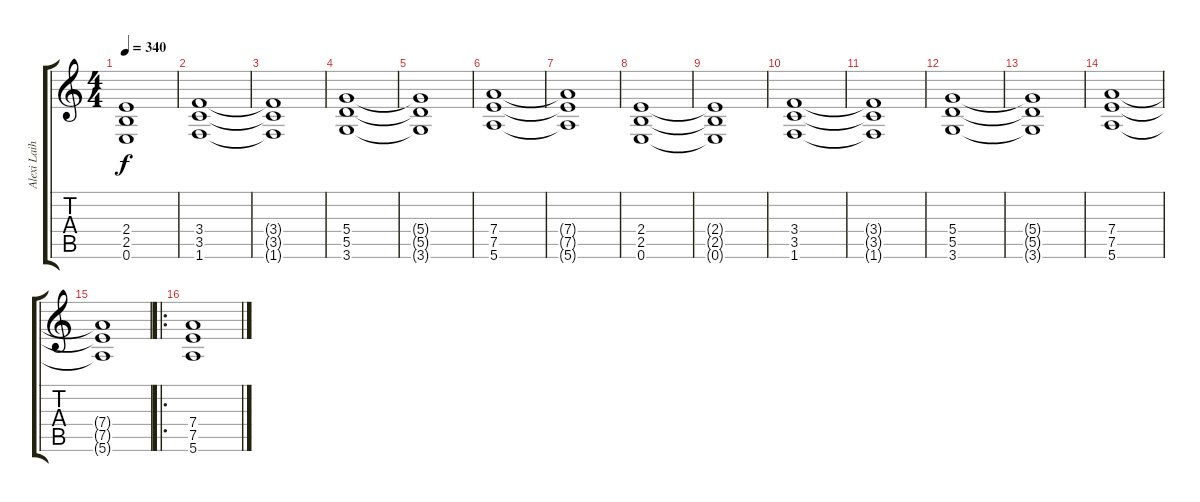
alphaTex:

\track ("Alexi Laiho Rythm" "Alexi Laih") {instrument overdrivenguitar}
\staff {score tabs}
\tuning (E4 B3 G3 D3 A2 E2) {hide}
\ts (4 4)
\tempo 340
\clef g2
\ks c
(2.4{t} 2.5{t} 0.6{t}).1{dy f} |
(3.4 3.5 1.6).1 |
(3.4{t} 3.5{t} 1.6{t}).1 |
(5.4 5.5 3.6).1 |
(5.4{t} 5.5{t} 3.6{t}).1 |
(7.4 7.5 5.6).1 |
(7.4{t} 7.5{t} 5.6{t}).1 |
(2.4 2.5 0.6).1 |
(2.4{t} 2.5{t} 0.6{t}).1 |
(3.4 3.5 1.6).1 |
(3.4{t} 3.5{t} 1.6{t}).1 |
(5.4 5.5 3.6).1 |
(5.4{t} 5.5{t} 3.6{t}).1 |
(7.4 7.5 5.6).1 |
(7.4{t} 7.5{t} 5.6{t}).1 |
\ro
(7.4 7.5 5.6).1
